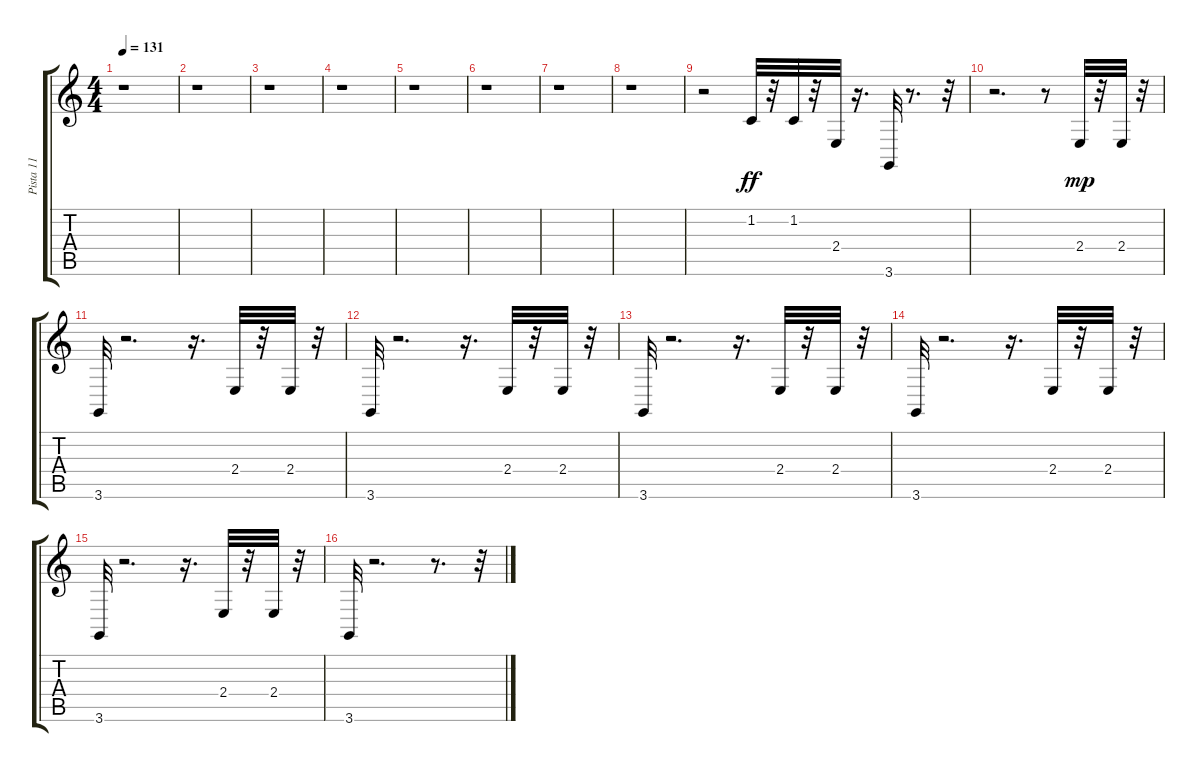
\track ("Pista 11" "Pista 11") {instrument synthdrum}
\staff {score tabs}
\tuning (E4 B3 G3 D3 A2 E2) {hide}
\ts (4 4)
\tempo 131
\clef g2
\ks c
r.1{dy mp} |
r.1 |
r.1 |
r.1 |
r.1 |
r.1 |
r.1 |
r.1 |
r.2 1.2.32{dy ff} r.32 1.2.32 r.32 2.4.32 r.16{d} 3.6.32 r.8{d} r.32 |
r.2{d} r.8 2.4.32{dy mp} r.32 2.4.32 r.32 |
3.6.32 r.2{d} r.16{d} 2.4.32 r.32 2.4.32 r.32 |
3.6.32 r.2{d} r.16{d} 2.4.32 r.32 2.4.32 r.32 |
3.6.32 r.2{d} r.16{d} 2.4.32 r.32 2.4.32 r.32 |
3.6.32 r.2{d} r.16{d} 2.4.32 r.32 2.4.32 r.32 |
3.6.32 r.2{d} r.16{d} 2.4.32 r.32 2.4.32 r.32 |
3.6.32 r.2{d} r.8{d} r.32
